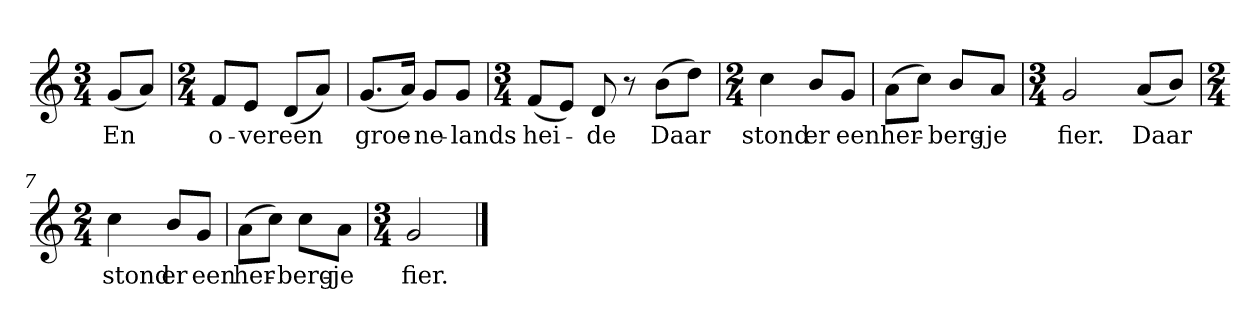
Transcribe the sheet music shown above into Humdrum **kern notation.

**kern	**text
*part1	*part1
*staff1	*staff1
*clefG2	*
*k[]	*
*C:	*
*M3/4	*
*MM120	*
=	=
(8g/L	En
8a/J)	.
=1	=1
*M2/4	*
8f/L	o-
8e/J	-ver
(8d/L	een
8a/J)	.
=2	=2
(8.g/L	groe-
16a/Jk)	.
8g/L	-ne-
8g/J	-lands
=3	=3
*M3/4	*
(8f/L	hei-
8e/J)	.
8d	-de
8r	.
(8b\L	Daar
8dd\J)	.
=4	=4
*M2/4	*
4cc	stond
8b/L	er
8g/J	een
=5	=5
(8a\L	her-
8cc\J)	.
8b/L	-berg-
8a/J	-je
=6	=6
*M3/4	*
2g	fier.
(8a/L	Daar
8b/J)	.
=7	=7
*M2/4	*
4cc	stond
8b/L	er
8g/J	een
=8	=8
(8a\L	her-
8cc\J)	.
8cc\L	-berg-
8a\J	-je
=9	=9
*M3/4	*
2g	fier.
==	==
*-	*-
